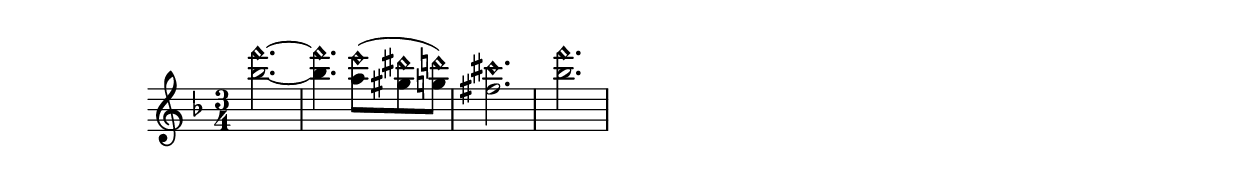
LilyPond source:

%% Do not edit this file; it is auto-generated from input/new
%% This file is in the public domain.
\version "2.11.66"

\header {
  lsrtags = "unfretted-strings,tweaks-and-overrides"
  texidoc = "Artificial harmonics using @code{\\harmonic} do not show
dots.  To override this behavior, set the context property
@code{harmonicDots}."
  doctitle = "Dotted harmonics"
} % begin verbatim


\relative c''' {
  \time 3/4
  \key f \major
  \set harmonicDots = ##t
  <bes f'\harmonic>2. ~
  <bes f'\harmonic>4. <a e'\harmonic>8( <gis dis'\harmonic> <g d'\harmonic>)
  <fis cis'\harmonic>2.
  <bes f'\harmonic>2.
}
